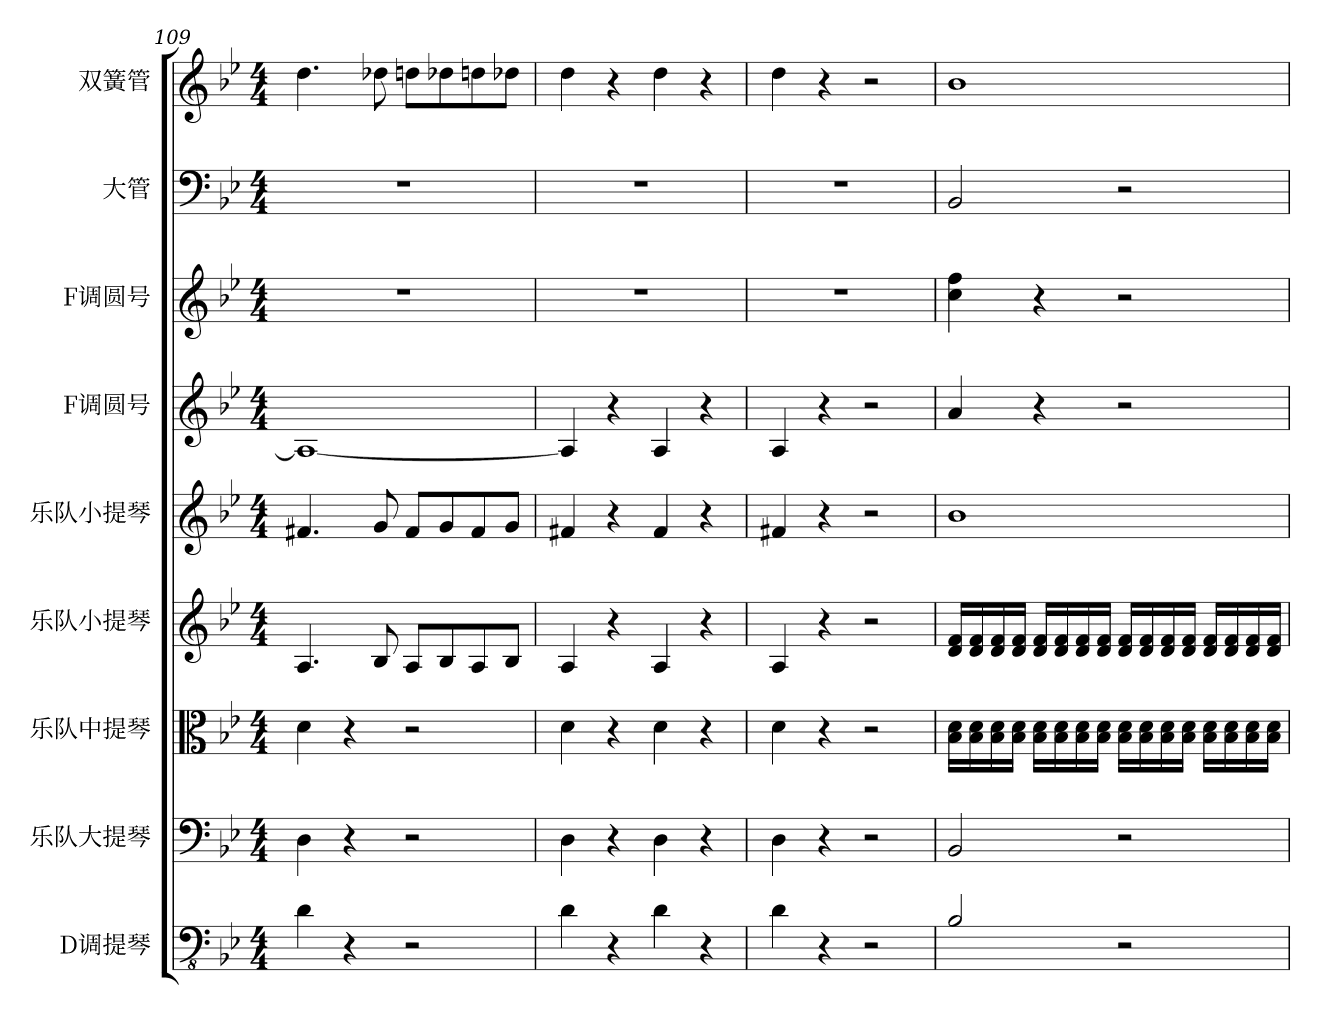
**kern	**kern	**kern	**kern	**kern	**kern	**kern	**kern	**kern
*part9	*part8	*part7	*part6	*part5	*part4	*part3	*part2	*part1
*staff9	*staff8	*staff7	*staff6	*staff5	*staff4	*staff3	*staff2	*staff1
*I"D调提琴	*I"乐队大提琴	*I"乐队中提琴	*I"乐队小提琴	*I"乐队小提琴	*I"F调圆号	*I"F调圆号	*I"大管	*I"双簧管
*clefFv4	*clefF4	*clefC3	*clefG2	*clefG2	*clefG2	*clefG2	*clefF4	*clefG2
*ITrd7c12	*	*	*	*	*ITrd4c7	*ITrd4c7	*	*
*k[b-e-]	*k[b-e-]	*k[b-e-]	*k[b-e-]	*k[b-e-]	*k[b-e-a-]	*k[b-e-a-]	*k[b-e-]	*k[b-e-]
*M4/4	*M4/4	*M4/4	*M4/4	*M4/4	*M4/4	*M4/4	*M4/4	*M4/4
=109	=109	=109	=109	=109	=109	=109	=109	=109
4DD\	4D\	4d\	4.A/	4.f#X/	1D_	1r	1r	4.dd\
4r	4r	4r	.	.	.	.	.	.
.	.	.	8B-/	8g/	.	.	.	8dd-X\
*	*	*	*	*	*	*	*	*MM140
2r	2r	2r	8A/L	8f#/L	.	.	.	8ddn\L
.	.	.	8B-/	8g/	.	.	.	8dd-X\
.	.	.	8A/	8f#/	.	.	.	8ddn\
.	.	.	8B-/J	8g/J	.	.	.	8dd-X\J
=110	=110	=110	=110	=110	=110	=110	=110	=110
*	*	*	*	*	*	*	*	*MM130
4DD\	4D\	4d\	4A/	4f#X/	4D/]	1r	1r	4dd\
4r	4r	4r	4r	4r	4r	.	.	4r
4DD\	4D\	4d\	4A/	4f#/	4D/	.	.	4dd\
4r	4r	4r	4r	4r	4r	.	.	4r
=111	=111	=111	=111	=111	=111	=111	=111	=111
4DD\	4D\	4d\	4A/	4f#X/	4D/	1r	1r	4dd\
4r	4r	4r	4r	4r	4r	.	.	4r
2r	2r	2r	2r	2r	2r	.	.	2r
!!LO:PB:g=z
=112	=112	=112	=112	=112	=112	=112	=112	=112
*	*	*	*	*	*	*	*	*MM152
2BBB-/	2BB-/	16B-\ 16d\LL	16d/ 16f/LL	1b-	4d/	4f\ 4b-\	2BB-/	1b-
.	.	16B-\ 16d\	16d/ 16f/	.	.	.	.	.
.	.	16B-\ 16d\	16d/ 16f/	.	.	.	.	.
.	.	16B-\ 16d\JJ	16d/ 16f/JJ	.	.	.	.	.
.	.	16B-\ 16d\LL	16d/ 16f/LL	.	4r	4r	.	.
.	.	16B-\ 16d\	16d/ 16f/	.	.	.	.	.
.	.	16B-\ 16d\	16d/ 16f/	.	.	.	.	.
.	.	16B-\ 16d\JJ	16d/ 16f/JJ	.	.	.	.	.
2r	2r	16B-\ 16d\LL	16d/ 16f/LL	.	2r	2r	2r	.
.	.	16B-\ 16d\	16d/ 16f/	.	.	.	.	.
.	.	16B-\ 16d\	16d/ 16f/	.	.	.	.	.
.	.	16B-\ 16d\JJ	16d/ 16f/JJ	.	.	.	.	.
.	.	16B-\ 16d\LL	16d/ 16f/LL	.	.	.	.	.
.	.	16B-\ 16d\	16d/ 16f/	.	.	.	.	.
.	.	16B-\ 16d\	16d/ 16f/	.	.	.	.	.
.	.	16B-\ 16d\JJ	16d/ 16f/JJ	.	.	.	.	.
=	=	=	=	=	=	=	=	=
*-	*-	*-	*-	*-	*-	*-	*-	*-
